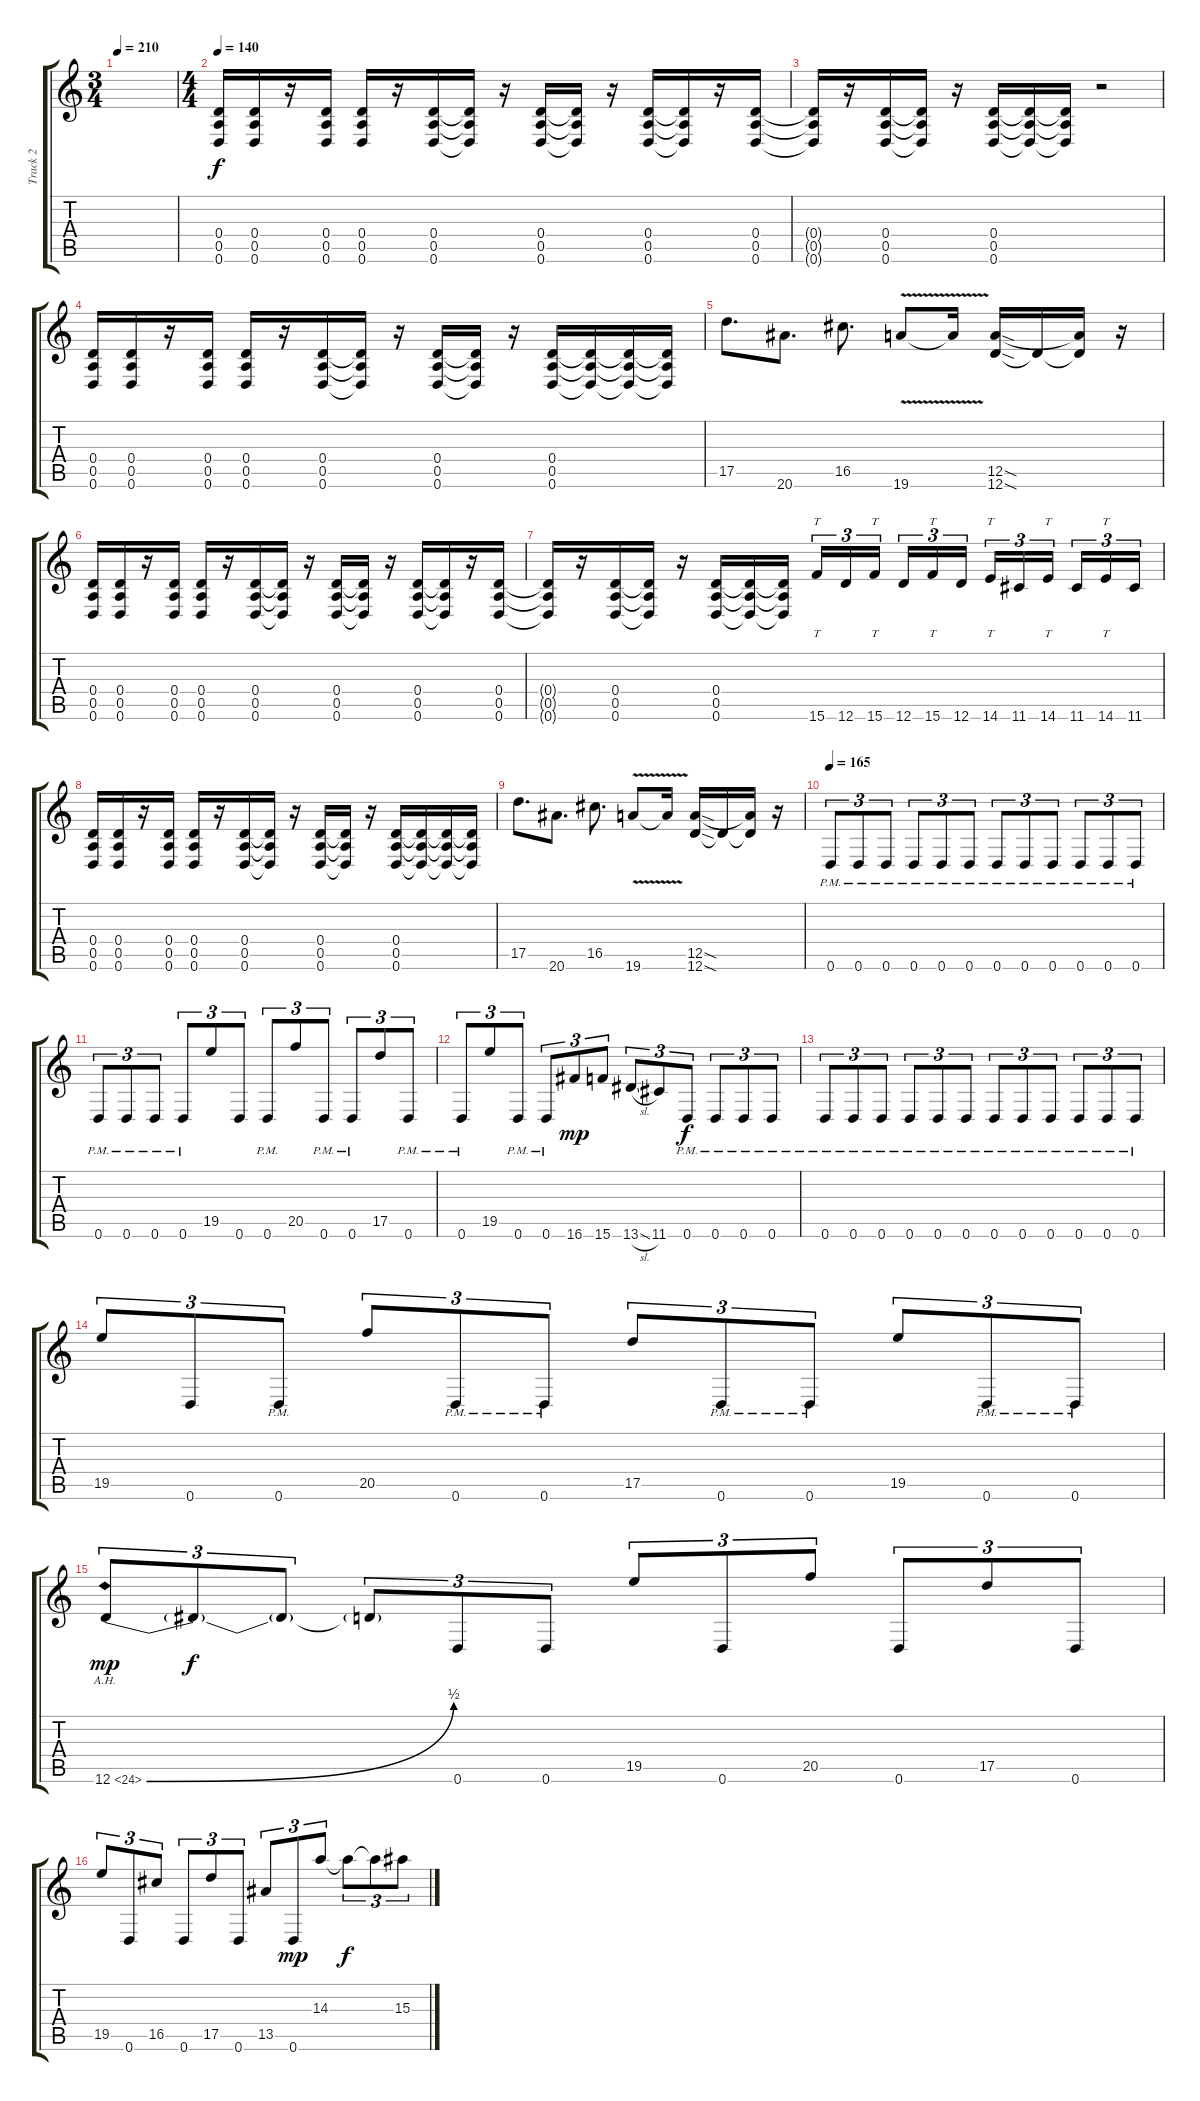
\track ("Track 2" "Track 2") {instrument distortionguitar}
\staff {score tabs}
\tuning (E4 B3 G3 D3 A2 D2) {hide}
\ts (3 4)
\tempo 210
\clef g2
\ks c
|
\ts (4 4)
\tempo 140
(0.4 0.5 0.6).16 (0.4 0.5 0.6).16 r.16 (0.4 0.5 0.6).16 (0.4 0.5 0.6).16 r.16 (0.4 0.5 0.6).16 (0.4{t} 0.5{t} 0.6{t}).16 r.16 (0.4 0.5 0.6).16 (0.4{t} 0.5{t} 0.6{t}).16 r.16 (0.4 0.5 0.6).16 (0.4{t} 0.5{t} 0.6{t}).16 r.16 (0.4 0.5 0.6).16 |
(0.4{t} 0.5{t} 0.6{t}).16 r.16 (0.4 0.5 0.6).16 (0.4{t} 0.5{t} 0.6{t}).16 r.16 (0.4 0.5 0.6).16 (0.4{t} 0.5{t} 0.6{t}).16 (0.4{t} 0.5{t} 0.6{t}).16 r.2 |
(0.4 0.5 0.6).16 (0.4 0.5 0.6).16 r.16 (0.4 0.5 0.6).16 (0.4 0.5 0.6).16 r.16 (0.4 0.5 0.6).16 (0.4{t} 0.5{t} 0.6{t}).16 r.16 (0.4 0.5 0.6).16 (0.4{t} 0.5{t} 0.6{t}).16 r.16 (0.4 0.5 0.6).16 (0.4{t} 0.5{t} 0.6{t}).16 (0.4{t} 0.5{t} 0.6{t}).16 (0.4{t} 0.5{t} 0.6{t}).16 |
17.5.8{d} 20.6.8{d} 16.5.8{d} 19.6{v}.8 19.6{t}.16 (12.5{sod} 12.6{sod}).16 12.6{t}.16 (12.5{t} 12.6{t}).16 r.16 |
(0.4 0.5 0.6).16 (0.4 0.5 0.6).16 r.16 (0.4 0.5 0.6).16 (0.4 0.5 0.6).16 r.16 (0.4 0.5 0.6).16 (0.4{t} 0.5{t} 0.6{t}).16 r.16 (0.4 0.5 0.6).16 (0.4{t} 0.5{t} 0.6{t}).16 r.16 (0.4 0.5 0.6).16 (0.4{t} 0.5{t} 0.6{t}).16 r.16 (0.4 0.5 0.6).16 |
(0.4{t} 0.5{t} 0.6{t}).16 r.16 (0.4 0.5 0.6).16 (0.4{t} 0.5{t} 0.6{t}).16 r.16 (0.4 0.5 0.6).16 (0.4{t} 0.5{t} 0.6{t}).16 (0.4{t} 0.5{t} 0.6{t}).16 15.6.16{tt tu (3 2)} 12.6.16{tu (3 2)} 15.6.16{tt tu (3 2) beam splitsecondary} 12.6.16{tu (3 2)} 15.6.16{tt tu (3 2)} 12.6.16{tu (3 2)} 14.6.16{tt tu (3 2)} 11.6.16{tu (3 2)} 14.6.16{tt tu (3 2) beam splitsecondary} 11.6.16{tu (3 2)} 14.6.16{tt tu (3 2)} 11.6.16{tu (3 2)} |
(0.4 0.5 0.6).16 (0.4 0.5 0.6).16 r.16 (0.4 0.5 0.6).16 (0.4 0.5 0.6).16 r.16 (0.4 0.5 0.6).16 (0.4{t} 0.5{t} 0.6{t}).16 r.16 (0.4 0.5 0.6).16 (0.4{t} 0.5{t} 0.6{t}).16 r.16 (0.4 0.5 0.6).16 (0.4{t} 0.5{t} 0.6{t}).16 (0.4{t} 0.5{t} 0.6{t}).16 (0.4{t} 0.5{t} 0.6{t}).16 |
17.5.8{d} 20.6.8{d} 16.5.8{d} 19.6{v}.8 19.6{t}.16 (12.5{sod} 12.6{sod}).16 12.6{t}.16 (12.5{t} 12.6{t}).16 r.16 |
\tempo 170
\tempo 165
0.6{pm}.8{tu (3 2)} 0.6{pm}.8{tu (3 2)} 0.6{pm}.8{tu (3 2)} 0.6{pm}.8{tu (3 2)} 0.6{pm}.8{tu (3 2)} 0.6{pm}.8{tu (3 2)} 0.6{pm}.8{tu (3 2)} 0.6{pm}.8{tu (3 2)} 0.6{pm}.8{tu (3 2)} 0.6{pm}.8{tu (3 2)} 0.6{pm}.8{tu (3 2)} 0.6{pm}.8{tu (3 2)} |
0.6{pm}.8{tu (3 2)} 0.6{pm}.8{tu (3 2)} 0.6{pm}.8{tu (3 2)} 0.6{pm}.8{tu (3 2)} 19.5.8{tu (3 2)} 0.6.8{tu (3 2)} 0.6{pm}.8{tu (3 2)} 20.5.8{tu (3 2)} 0.6{pm}.8{tu (3 2)} 0.6{pm}.8{tu (3 2)} 17.5.8{tu (3 2)} 0.6{pm}.8{tu (3 2)} |
0.6{pm}.8{tu (3 2)} 19.5.8{tu (3 2)} 0.6{pm}.8{tu (3 2)} 0.6{pm}.8{tu (3 2)} 16.6.8{tu (3 2) dy mp} 15.6.8{tu (3 2)} 13.6{sl}.8{tu (3 2)} 11.6.8{tu (3 2)} 0.6{pm}.8{tu (3 2) dy f} 0.6{pm}.8{tu (3 2)} 0.6{pm}.8{tu (3 2)} 0.6{pm}.8{tu (3 2)} |
0.6{pm}.8{tu (3 2)} 0.6{pm}.8{tu (3 2)} 0.6{pm}.8{tu (3 2)} 0.6{pm}.8{tu (3 2)} 0.6{pm}.8{tu (3 2)} 0.6{pm}.8{tu (3 2)} 0.6{pm}.8{tu (3 2)} 0.6{pm}.8{tu (3 2)} 0.6{pm}.8{tu (3 2)} 0.6{pm}.8{tu (3 2)} 0.6{pm}.8{tu (3 2)} 0.6{pm}.8{tu (3 2)} |
19.5.8{tu (3 2)} 0.6.8{tu (3 2)} 0.6{pm}.8{tu (3 2)} 20.5.8{tu (3 2)} 0.6{pm}.8{tu (3 2)} 0.6{pm}.8{tu (3 2)} 17.5.8{tu (3 2)} 0.6{pm}.8{tu (3 2)} 0.6{pm}.8{tu (3 2)} 19.5.8{tu (3 2)} 0.6{pm}.8{tu (3 2)} 0.6{pm}.8{tu (3 2)} |
12.6{be (bend 0 0 60 2) ah 12}.8{tu (3 2) dy mp} 12.6{t}.8{tu (3 2) dy f} 12.6{t}.8{tu (3 2)} 12.6{t}.8{tu (3 2)} 0.6.8{tu (3 2)} 0.6.8{tu (3 2)} 19.5.8{tu (3 2)} 0.6.8{tu (3 2)} 20.5.8{tu (3 2)} 0.6.8{tu (3 2)} 17.5.8{tu (3 2)} 0.6.8{tu (3 2)} |
19.5.8{tu (3 2)} 0.6.8{tu (3 2)} 16.5.8{tu (3 2)} 0.6.8{tu (3 2)} 17.5.8{tu (3 2)} 0.6.8{tu (3 2)} 13.5.8{tu (3 2)} 0.6.8{tu (3 2) dy mp} 14.3.8{tu (3 2) volume 16} 14.3{t}.8{tu (3 2) dy f} 14.3{t}.8{tu (3 2)} 15.3.8{tu (3 2)}
